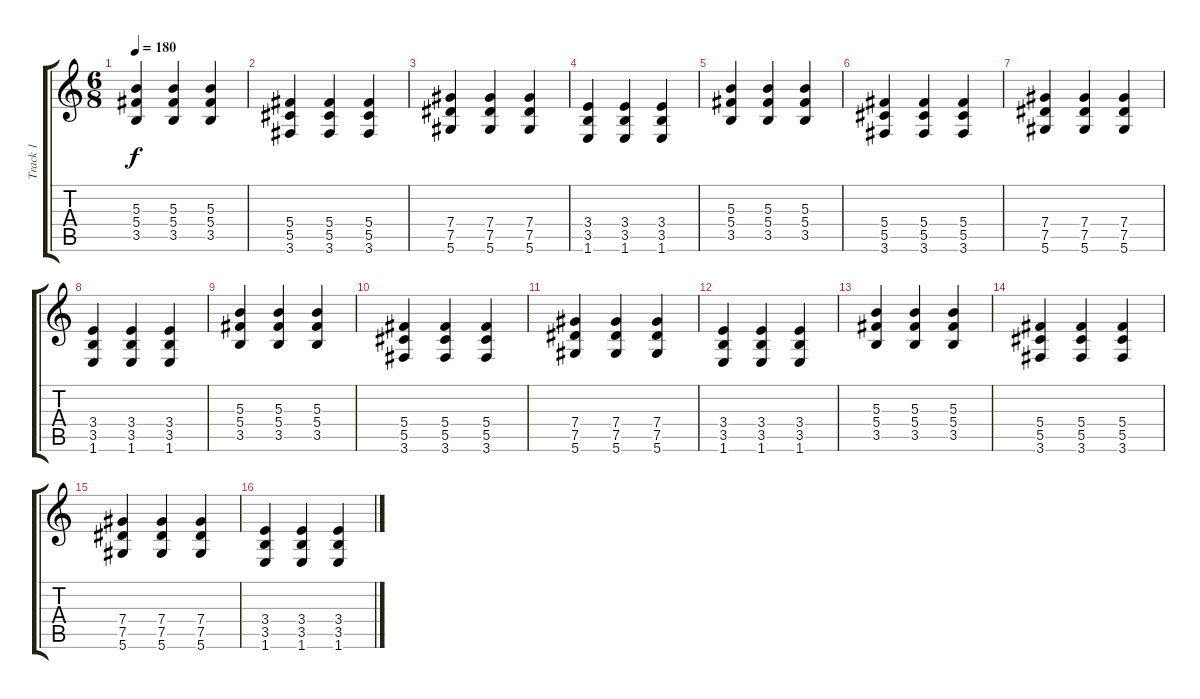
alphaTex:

\track ("Track 1" "Track 1") {instrument distortionguitar}
\staff {score tabs}
\tuning (Eb4 Bb3 Gb3 Db3 Ab2 Eb2) {hide}
\ts (6 8)
\tempo 180
\clef g2
\ks c
(5.3 5.4 3.5).4{dy f instrument distortionguitar} (5.3 5.4 3.5).4 (5.3 5.4 3.5).4 |
(5.4 5.5 3.6).4 (5.4 5.5 3.6).4 (5.4 5.5 3.6).4 |
(7.4 7.5 5.6).4 (7.4 7.5 5.6).4 (7.4 7.5 5.6).4 |
(3.4 3.5 1.6).4 (3.4 3.5 1.6).4 (3.4 3.5 1.6).4 |
(5.3 5.4 3.5).4{instrument distortionguitar} (5.3 5.4 3.5).4 (5.3 5.4 3.5).4 |
(5.4 5.5 3.6).4 (5.4 5.5 3.6).4 (5.4 5.5 3.6).4 |
(7.4 7.5 5.6).4 (7.4 7.5 5.6).4 (7.4 7.5 5.6).4 |
(3.4 3.5 1.6).4 (3.4 3.5 1.6).4 (3.4 3.5 1.6).4 |
(5.3 5.4 3.5).4{instrument distortionguitar} (5.3 5.4 3.5).4 (5.3 5.4 3.5).4 |
(5.4 5.5 3.6).4 (5.4 5.5 3.6).4 (5.4 5.5 3.6).4 |
(7.4 7.5 5.6).4 (7.4 7.5 5.6).4 (7.4 7.5 5.6).4 |
(3.4 3.5 1.6).4 (3.4 3.5 1.6).4 (3.4 3.5 1.6).4 |
(5.3 5.4 3.5).4{instrument distortionguitar} (5.3 5.4 3.5).4 (5.3 5.4 3.5).4 |
(5.4 5.5 3.6).4 (5.4 5.5 3.6).4 (5.4 5.5 3.6).4 |
(7.4 7.5 5.6).4 (7.4 7.5 5.6).4 (7.4 7.5 5.6).4 |
(3.4 3.5 1.6).4 (3.4 3.5 1.6).4 (3.4 3.5 1.6).4
